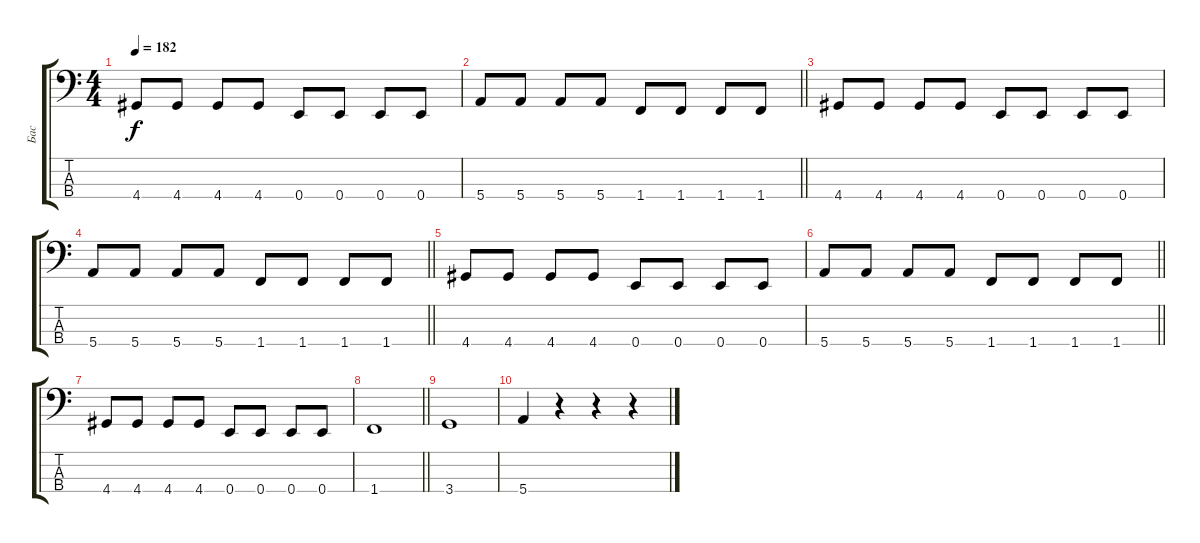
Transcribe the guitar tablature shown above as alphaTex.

\track ("Бас" "Бас") {instrument electricbasspick}
\staff {score tabs}
\tuning (G2 D2 A1 E1) {hide}
\ts (4 4)
\tempo 182
\clef f4
\ks c
4.4.8{dy f} 4.4.8 4.4.8 4.4.8 0.4.8 0.4.8 0.4.8 0.4.8 |
\barLineRight lightlight
5.4.8 5.4.8 5.4.8 5.4.8 1.4.8 1.4.8 1.4.8 1.4.8 |
4.4.8 4.4.8 4.4.8 4.4.8 0.4.8 0.4.8 0.4.8 0.4.8 |
\barLineRight lightlight
5.4.8 5.4.8 5.4.8 5.4.8 1.4.8 1.4.8 1.4.8 1.4.8 |
4.4.8 4.4.8 4.4.8 4.4.8 0.4.8 0.4.8 0.4.8 0.4.8 |
\barLineRight lightlight
5.4.8 5.4.8 5.4.8 5.4.8 1.4.8 1.4.8 1.4.8 1.4.8 |
4.4.8 4.4.8 4.4.8 4.4.8 0.4.8 0.4.8 0.4.8 0.4.8 |
\barLineRight lightlight
1.4.1 |
3.4.1 |
5.4.4 r.4 r.4 r.4
